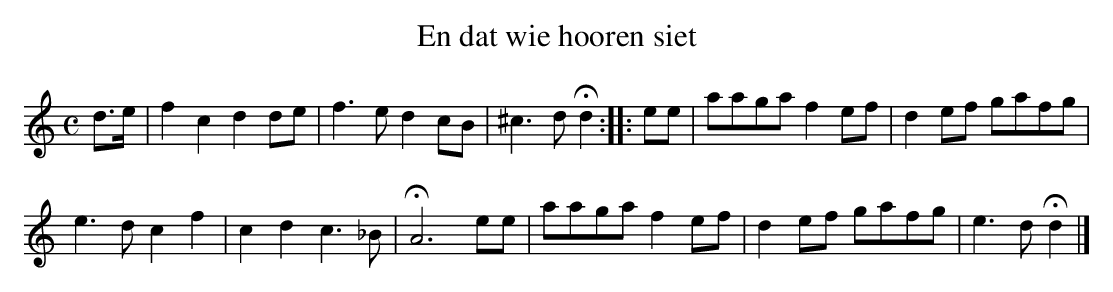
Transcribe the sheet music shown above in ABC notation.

X:1
T:En dat wie hooren siet
M:C
K:Ddor
d>e|f2c2d2de|f3ed2cB|^c3d!fermata!d2:||:ee|aagaf2ef|d2ef gafg|
e3dc2f2|c2d2c3_B|!fermata!A6ee|aagaf2ef|d2ef gafg|e3d!fermata!d2|]
